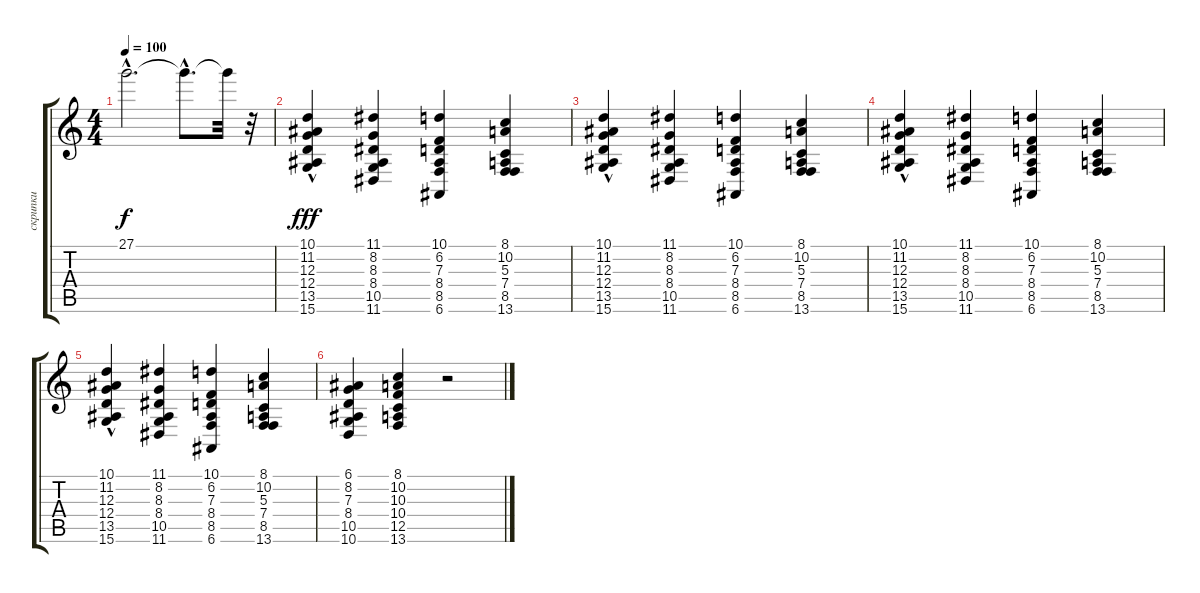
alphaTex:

\track ("скрипки" "скрипки") {instrument stringensemble2}
\staff {score tabs}
\tuning (E4 B3 G3 D3 A2 E2) {hide}
\ts (4 4)
\tempo 100
\clef g2
\ks c
27.1{hac t}.2{d dy f} 27.1{hac t}.8{d} 27.1{t}.32 r.32 |
(10.1 11.2{hac} 12.3 12.4 13.5 15.6).4{dy fff} (11.1 8.2 8.3 8.4 10.5 11.6).4 (10.1 6.2 7.3 8.4 8.5 6.6).4 (8.1 10.2 5.3 7.4 8.5 13.6).4 |
(10.1 11.2{hac} 12.3 12.4 13.5 15.6).4 (11.1 8.2 8.3 8.4 10.5 11.6).4 (10.1 6.2 7.3 8.4 8.5 6.6).4 (8.1 10.2 5.3 7.4 8.5 13.6).4 |
(10.1 11.2{hac} 12.3 12.4 13.5 15.6).4 (11.1 8.2 8.3 8.4 10.5 11.6).4 (10.1 6.2 7.3 8.4 8.5 6.6).4 (8.1 10.2 5.3 7.4 8.5 13.6).4 |
(10.1 11.2{hac} 12.3 12.4 13.5 15.6).4 (11.1 8.2 8.3 8.4 10.5 11.6).4 (10.1 6.2 7.3 8.4 8.5 6.6).4 (8.1 10.2 5.3 7.4 8.5 13.6).4 |
(6.1 8.2 7.3 8.4 10.5 10.6).4 (8.1 10.2 10.3 10.4 12.5 13.6).4 r.2
